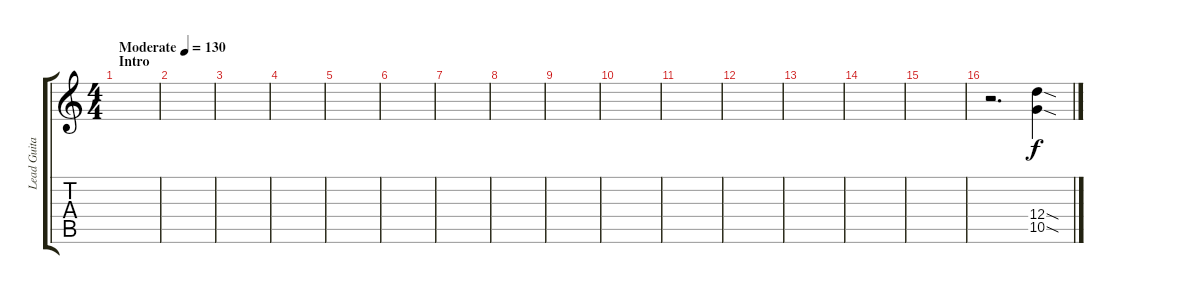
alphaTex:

\track ("Lead Guitar" "Lead Guita") {instrument distortionguitar}
\staff {score tabs}
\tuning (E4 B3 G3 D3 A2 E2) {hide}
\ts (4 4)
\section ("" "Intro")
\tempo (130 "Moderate")
\clef g2
\ks c
|
|
|
|
|
|
|
|
|
|
|
|
|
|
|
r.2{d} (12.4{sod} 10.5{sod}).4
